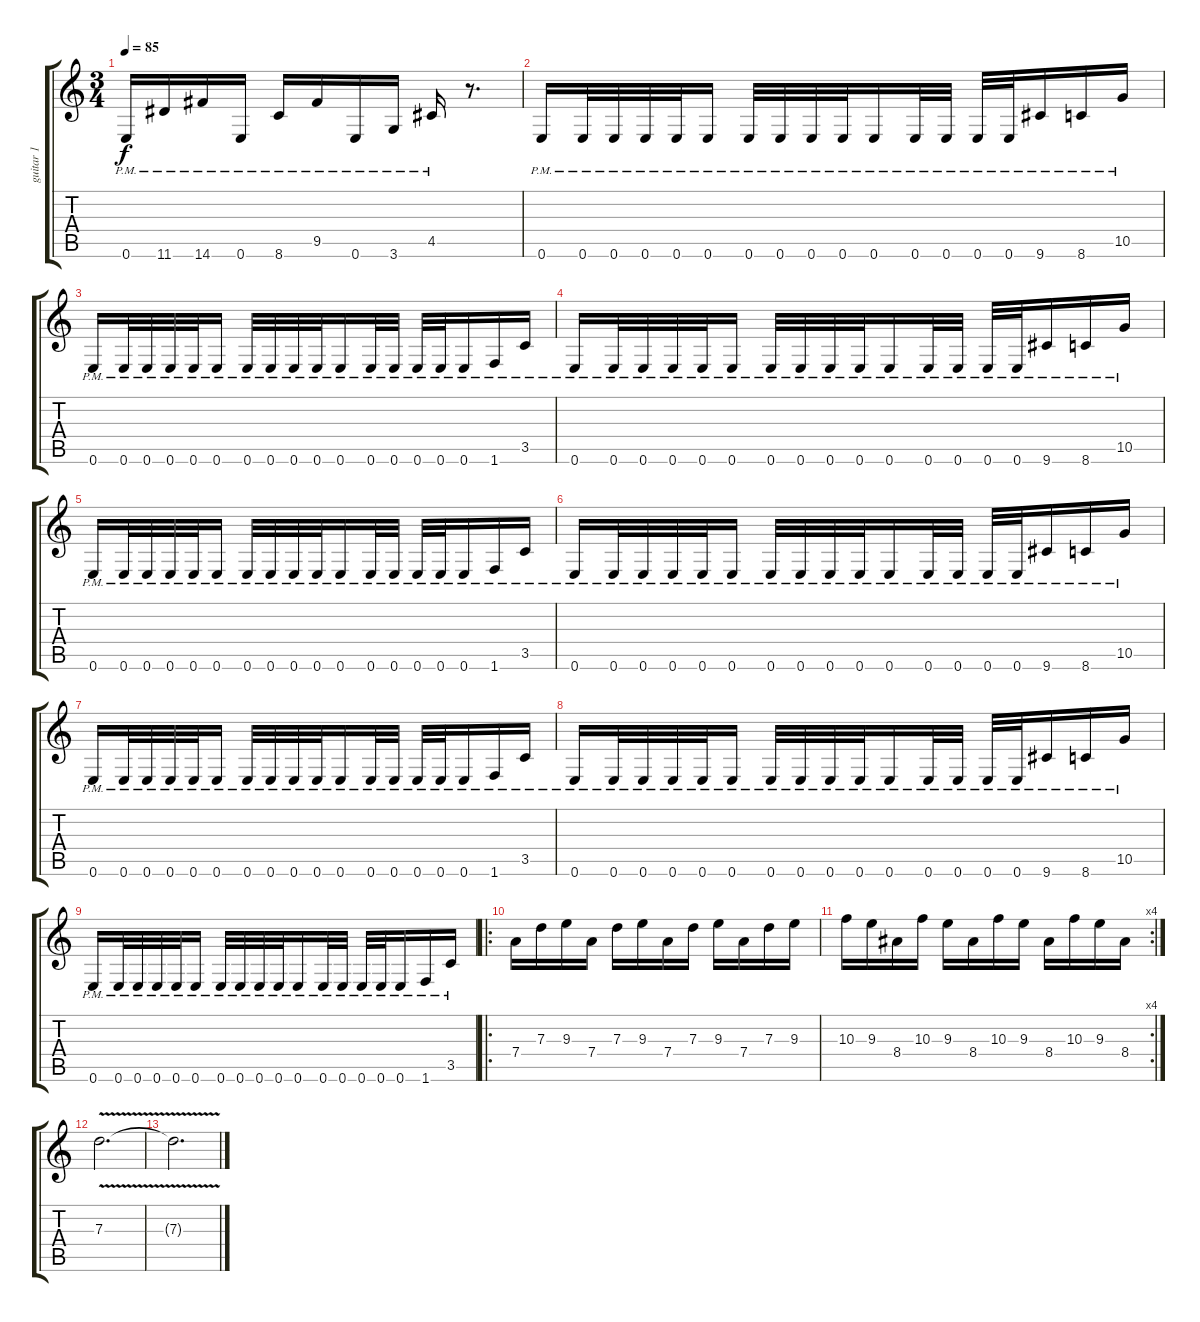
\track ("guitar 1" "guitar 1") {instrument distortionguitar}
\staff {score tabs}
\tuning (E4 B3 G3 D3 A2 E2) {hide}
\ts (3 4)
\tempo 85
\clef g2
\ks c
0.6{pm}.16{dy f} 11.6{pm}.16 14.6{pm}.16 0.6{pm}.16 8.6{pm}.16 9.5{pm}.16 0.6{pm}.16 3.6{pm}.16 4.5{pm}.16 r.8{d} |
0.6{pm}.16 0.6{pm}.32 0.6{pm}.32 0.6{pm}.32 0.6{pm}.32 0.6{pm}.16 0.6{pm}.32 0.6{pm}.32 0.6{pm}.32 0.6{pm}.32 0.6{pm}.16 0.6{pm}.32 0.6{pm}.32 0.6{pm}.32 0.6{pm}.32 9.6{pm}.16 8.6{pm}.16 10.5{pm}.16 |
0.6{pm}.16 0.6{pm}.32 0.6{pm}.32 0.6{pm}.32 0.6{pm}.32 0.6{pm}.16 0.6{pm}.32 0.6{pm}.32 0.6{pm}.32 0.6{pm}.32 0.6{pm}.16 0.6{pm}.32 0.6{pm}.32 0.6{pm}.32 0.6{pm}.32 0.6{pm}.16 1.6{pm}.16 3.5{pm}.16 |
0.6{pm}.16 0.6{pm}.32 0.6{pm}.32 0.6{pm}.32 0.6{pm}.32 0.6{pm}.16 0.6{pm}.32 0.6{pm}.32 0.6{pm}.32 0.6{pm}.32 0.6{pm}.16 0.6{pm}.32 0.6{pm}.32 0.6{pm}.32 0.6{pm}.32 9.6{pm}.16 8.6{pm}.16 10.5{pm}.16 |
0.6{pm}.16 0.6{pm}.32 0.6{pm}.32 0.6{pm}.32 0.6{pm}.32 0.6{pm}.16 0.6{pm}.32 0.6{pm}.32 0.6{pm}.32 0.6{pm}.32 0.6{pm}.16 0.6{pm}.32 0.6{pm}.32 0.6{pm}.32 0.6{pm}.32 0.6{pm}.16 1.6{pm}.16 3.5{pm}.16 |
0.6{pm}.16 0.6{pm}.32 0.6{pm}.32 0.6{pm}.32 0.6{pm}.32 0.6{pm}.16 0.6{pm}.32 0.6{pm}.32 0.6{pm}.32 0.6{pm}.32 0.6{pm}.16 0.6{pm}.32 0.6{pm}.32 0.6{pm}.32 0.6{pm}.32 9.6{pm}.16 8.6{pm}.16 10.5{pm}.16 |
0.6{pm}.16 0.6{pm}.32 0.6{pm}.32 0.6{pm}.32 0.6{pm}.32 0.6{pm}.16 0.6{pm}.32 0.6{pm}.32 0.6{pm}.32 0.6{pm}.32 0.6{pm}.16 0.6{pm}.32 0.6{pm}.32 0.6{pm}.32 0.6{pm}.32 0.6{pm}.16 1.6{pm}.16 3.5{pm}.16 |
0.6{pm}.16 0.6{pm}.32 0.6{pm}.32 0.6{pm}.32 0.6{pm}.32 0.6{pm}.16 0.6{pm}.32 0.6{pm}.32 0.6{pm}.32 0.6{pm}.32 0.6{pm}.16 0.6{pm}.32 0.6{pm}.32 0.6{pm}.32 0.6{pm}.32 9.6{pm}.16 8.6{pm}.16 10.5{pm}.16 |
0.6{pm}.16 0.6{pm}.32 0.6{pm}.32 0.6{pm}.32 0.6{pm}.32 0.6{pm}.16 0.6{pm}.32 0.6{pm}.32 0.6{pm}.32 0.6{pm}.32 0.6{pm}.16 0.6{pm}.32 0.6{pm}.32 0.6{pm}.32 0.6{pm}.32 0.6{pm}.16 1.6{pm}.16 3.5{pm}.16 |
\ro
7.4.16 7.3.16 9.3.16 7.4.16 7.3.16 9.3.16 7.4.16 7.3.16 9.3.16 7.4.16 7.3.16 9.3.16 |
\rc 4
10.3.16 9.3.16 8.4.16 10.3.16 9.3.16 8.4.16 10.3.16 9.3.16 8.4.16 10.3.16 9.3.16 8.4.16 |
7.3{v}.2{d} |
7.3{t}.2{d}
